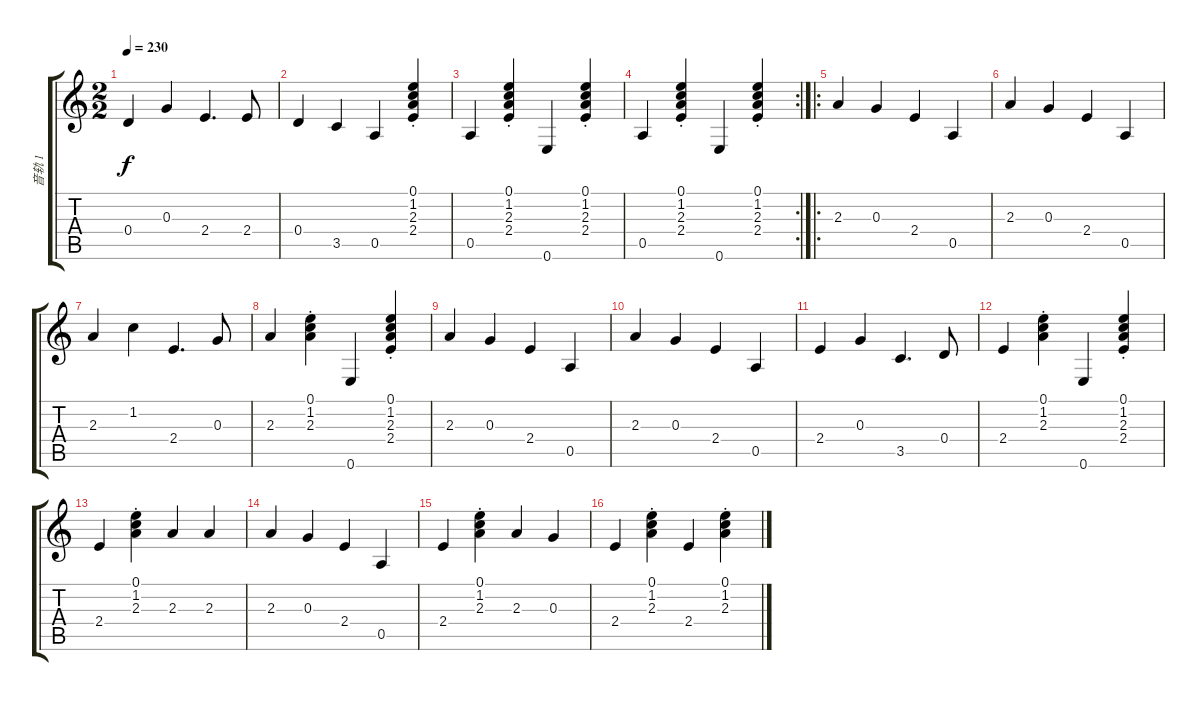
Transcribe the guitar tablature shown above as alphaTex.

\track ("音轨 1" "音轨 1") {instrument acousticguitarsteel}
\staff {score tabs}
\tuning (E4 B3 G3 D3 A2 E2) {hide}
\ts (2 2)
\tempo 230
\clef g2
\ks c
0.4.4{dy f} 0.3.4 2.4.4{d} 2.4.8 |
0.4.4 3.5.4 0.5.4 (0.1{st} 1.2 2.3 2.4).4 |
0.5.4 (0.1{st} 1.2 2.3 2.4).4 0.6.4 (0.1{st} 1.2 2.3 2.4).4 |
\rc 2
0.5.4 (0.1{st} 1.2 2.3 2.4).4 0.6.4 (0.1{st} 1.2 2.3 2.4).4 |
\ro
2.3.4 0.3.4 2.4.4 0.5.4 |
2.3.4 0.3.4 2.4.4 0.5.4 |
2.3.4 1.2.4 2.4.4{d} 0.3.8 |
2.3.4 (0.1{st} 1.2 2.3).4 0.6.4 (0.1{st} 1.2 2.3 2.4).4 |
2.3.4 0.3.4 2.4.4 0.5.4 |
2.3.4 0.3.4 2.4.4 0.5.4 |
2.4.4 0.3.4 3.5.4{d} 0.4.8 |
2.4.4 (0.1{st} 1.2 2.3).4 0.6.4 (0.1{st} 1.2 2.3 2.4).4 |
2.4.4 (0.1{st} 1.2 2.3).4 2.3.4 2.3.4 |
2.3.4 0.3.4 2.4.4 0.5.4 |
2.4.4 (0.1{st} 1.2 2.3).4 2.3.4 0.3.4 |
2.4.4 (0.1{st} 1.2 2.3).4 2.4.4 (0.1{st} 1.2 2.3).4
